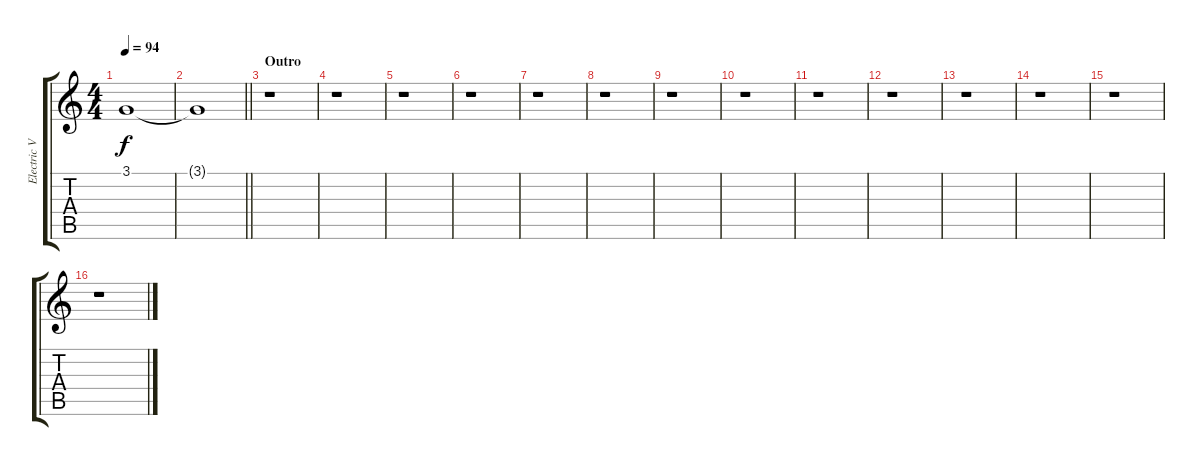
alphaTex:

\track ("Electric Violin" "Electric V") {instrument violin}
\staff {score tabs}
\tuning (E4 B3 G3 D3 A2 E2) {hide}
\ts (4 4)
\tempo 94
\clef g2
\ks c
3.1{t}.1{dy f} |
\barLineRight lightlight
3.1{t}.1 |
\section ("" "Outro")
r.1 |
r.1 |
r.1 |
r.1 |
r.1 |
r.1 |
r.1 |
r.1 |
r.1 |
r.1 |
r.1 |
r.1 |
r.1 |
r.1
